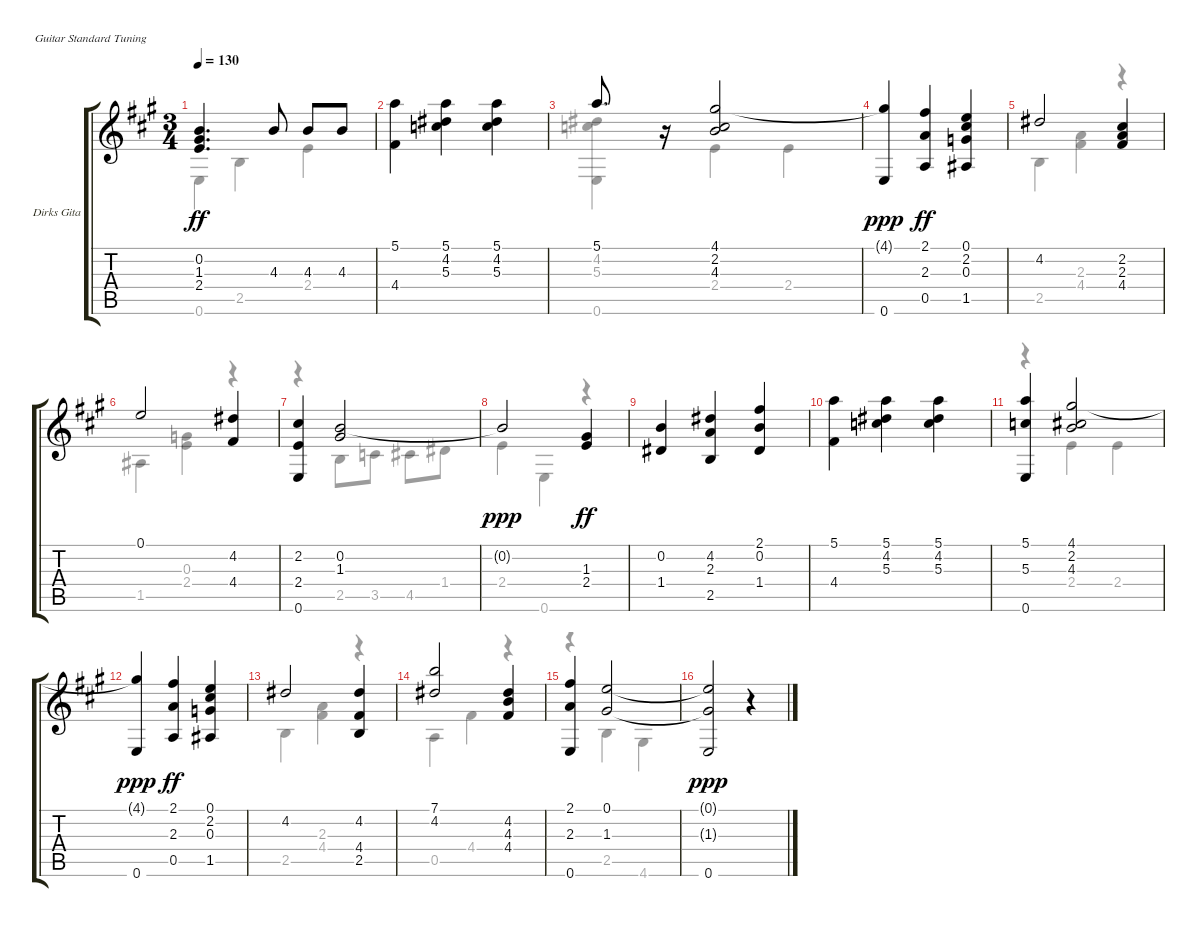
\bracketExtendMode groupsimilarinstruments
\firstSystemTrackNameOrientation horizontal
\otherSystemsTrackNameOrientation horizontal
\track ("Dirks Gitarre" "Dirks Gita") {instrument acousticguitarnylon}
\staff {score tabs}
\tuning (E4 B3 G3 D3 A2 E2)
\voice
\ts (3 4)
\tempo 130
\clef g2
\ks a
(0.2 1.3 2.4).4{d dy ff} 4.3.8 4.3.8 4.3.8 |
(5.1 4.4).4 (5.1 4.2 5.3).4 (5.1 4.2 5.3).4 |
5.1.8{d} r.16 (4.1 2.2 4.3).2 |
(4.1{t} 0.6).4{dy ppp} (2.1 2.3 0.5).4{dy ff} (0.1 2.2 0.3 1.5).4 |
4.2.2 (2.2 2.3 4.4).4 |
0.1.2 (4.2 4.4).4 |
(2.2 2.4 0.6).4 (0.2 1.3).2 |
0.2{t}.2{dy ppp} (1.3 2.4).4{dy ff} |
(0.2 1.4).4 (4.2 2.3 2.5).4 (2.1 0.2 1.4).4 |
(5.1 4.4).4 (5.1 4.2 5.3).4 (5.1 4.2 5.3).4 |
(5.1 5.3 0.6).4 (4.1 2.2 4.3).2 |
(4.1{t} 0.6).4{dy ppp} (2.1 2.3 0.5).4{dy ff} (0.1 2.2 0.3 1.5).4 |
4.2.2 (4.2 4.4 2.5).4 |
(7.1 4.2).2 (4.2 4.3 4.4).4 |
(2.1 2.3 0.6).4 (0.1 1.3).2 |
(0.1{t} 1.3{t} 0.6).2{dy ppp} r.4
\voice
\clef g2
\ottava regular
\simile none
\ks a
0.6.4{dy ff} 2.5.4 2.4.4 |
|
(4.2 5.3 0.6).4 2.4.4 2.4.4 |
|
2.5.4 (2.3 4.4).4 r.4 |
1.5.4 (0.3 2.4).4 r.4 |
r.4 2.5.8 3.5.8 4.5.8 1.4.8 |
2.4.4 0.6.4 r.4 |
|
|
r.4 2.4.4 2.4.4 |
|
2.5.4 (2.3 4.4).4 r.4 |
0.5.4 4.4.4 r.4 |
r.4 2.5.4 4.6.4 |
